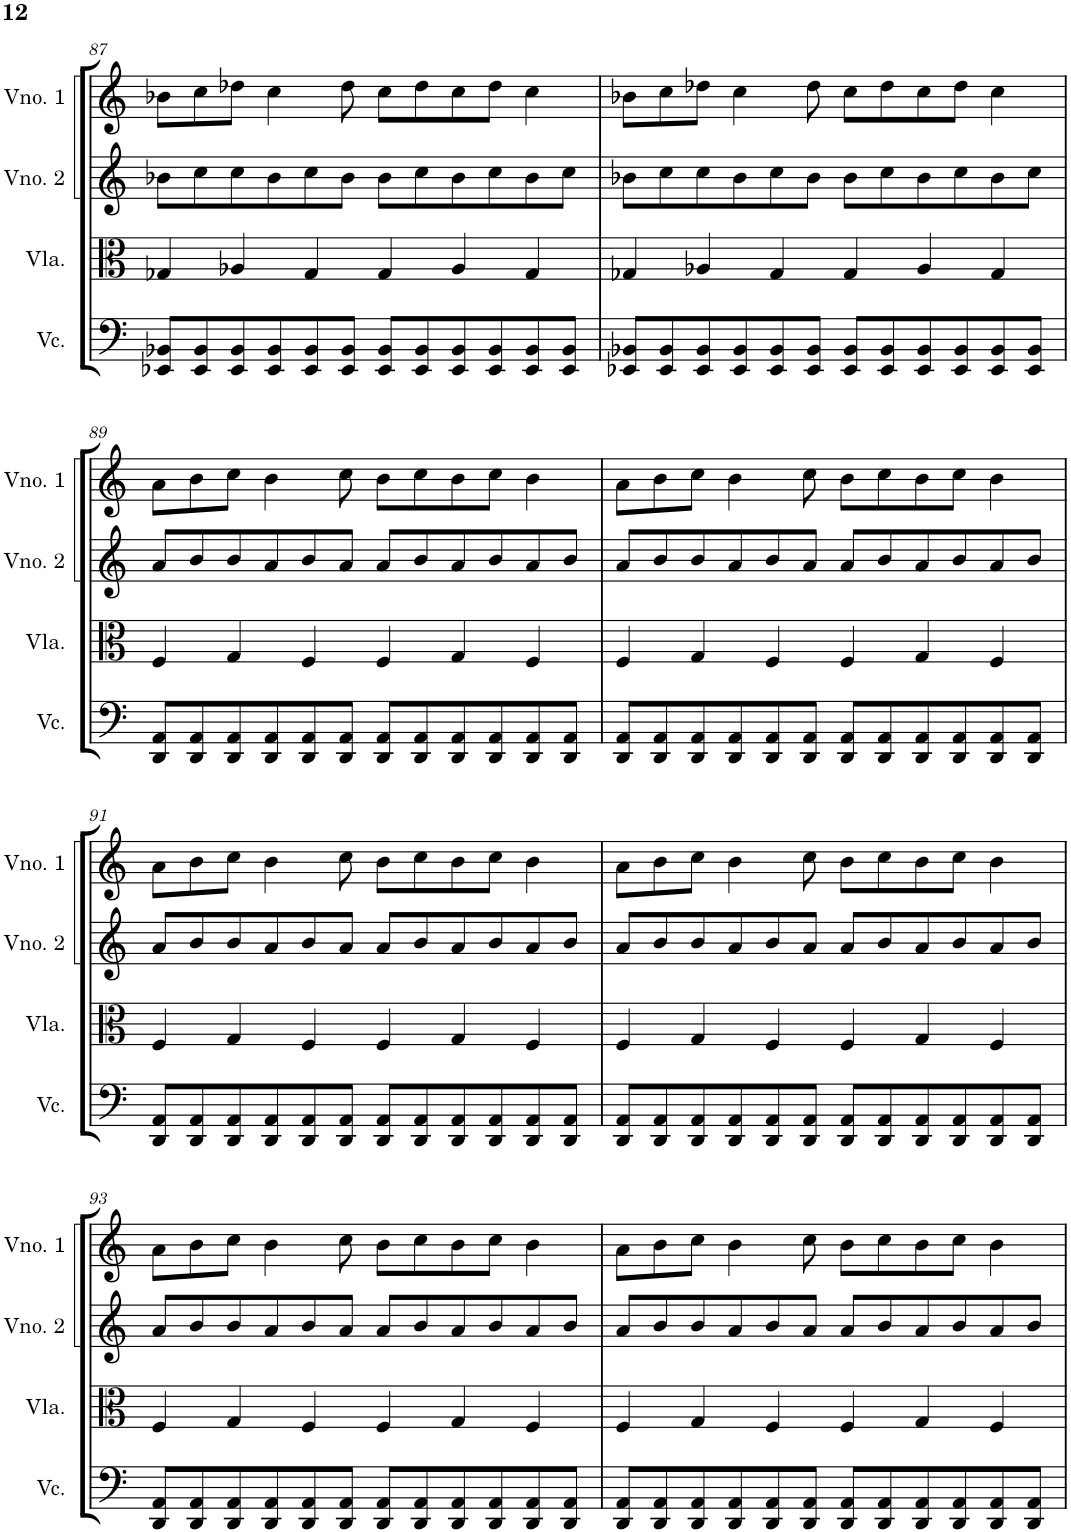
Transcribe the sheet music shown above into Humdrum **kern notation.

**kern	**kern	**kern	**kern
*part4	*part3	*part2	*part1
*staff4	*staff3	*staff2	*staff1
*I"Violoncelo	*I"Viola	*I"Violino 2	*I"Violino 1
*I'Vc.	*I'Vla.	*I'Vno. 2	*I'Vno. 1
!!LO:PB:g=z
*clefF4	*clefC3	*clefG2	*clefG2
*k[]	*k[]	*k[]	*k[]
*M6/4	*M6/4	*M6/4	*M6/4
=87	=87	=87	=87
8EE-X/ 8BB-X/L	4G-X/	8b-X\L	8b-X\L
8EE-/ 8BB-/	.	8cc\	8cc\
8EE-/ 8BB-/	4A-X/	8cc\	8dd-X\J
8EE-/ 8BB-/	.	8b-\	4cc\
8EE-/ 8BB-/	4G-/	8cc\	.
8EE-/ 8BB-/J	.	8b-\J	8dd-\
8EE-/ 8BB-/L	4G-/	8b-\L	8cc\L
8EE-/ 8BB-/	.	8cc\	8dd-\
8EE-/ 8BB-/	4A-/	8b-\	8cc\
8EE-/ 8BB-/	.	8cc\	8dd-\J
8EE-/ 8BB-/	4G-/	8b-\	4cc\
8EE-/ 8BB-/J	.	8cc\J	.
=88	=88	=88	=88
8EE-X/ 8BB-X/L	4G-X/	8b-X\L	8b-X\L
8EE-/ 8BB-/	.	8cc\	8cc\
8EE-/ 8BB-/	4A-X/	8cc\	8dd-X\J
8EE-/ 8BB-/	.	8b-\	4cc\
8EE-/ 8BB-/	4G-/	8cc\	.
8EE-/ 8BB-/J	.	8b-\J	8dd-\
8EE-/ 8BB-/L	4G-/	8b-\L	8cc\L
8EE-/ 8BB-/	.	8cc\	8dd-\
8EE-/ 8BB-/	4A-/	8b-\	8cc\
8EE-/ 8BB-/	.	8cc\	8dd-\J
8EE-/ 8BB-/	4G-/	8b-\	4cc\
8EE-/ 8BB-/J	.	8cc\J	.
!!LO:LB:g=z
=89	=89	=89	=89
8DD/ 8AA/L	4F/	8a/L	8a\L
8DD/ 8AA/	.	8b/	8b\
8DD/ 8AA/	4G/	8b/	8cc\J
8DD/ 8AA/	.	8a/	4b\
8DD/ 8AA/	4F/	8b/	.
8DD/ 8AA/J	.	8a/J	8cc\
8DD/ 8AA/L	4F/	8a/L	8b\L
8DD/ 8AA/	.	8b/	8cc\
8DD/ 8AA/	4G/	8a/	8b\
8DD/ 8AA/	.	8b/	8cc\J
8DD/ 8AA/	4F/	8a/	4b\
8DD/ 8AA/J	.	8b/J	.
=90	=90	=90	=90
8DD/ 8AA/L	4F/	8a/L	8a\L
8DD/ 8AA/	.	8b/	8b\
8DD/ 8AA/	4G/	8b/	8cc\J
8DD/ 8AA/	.	8a/	4b\
8DD/ 8AA/	4F/	8b/	.
8DD/ 8AA/J	.	8a/J	8cc\
8DD/ 8AA/L	4F/	8a/L	8b\L
8DD/ 8AA/	.	8b/	8cc\
8DD/ 8AA/	4G/	8a/	8b\
8DD/ 8AA/	.	8b/	8cc\J
8DD/ 8AA/	4F/	8a/	4b\
8DD/ 8AA/J	.	8b/J	.
!!LO:LB:g=z
=91	=91	=91	=91
8DD/ 8AA/L	4F/	8a/L	8a\L
8DD/ 8AA/	.	8b/	8b\
8DD/ 8AA/	4G/	8b/	8cc\J
8DD/ 8AA/	.	8a/	4b\
8DD/ 8AA/	4F/	8b/	.
8DD/ 8AA/J	.	8a/J	8cc\
8DD/ 8AA/L	4F/	8a/L	8b\L
8DD/ 8AA/	.	8b/	8cc\
8DD/ 8AA/	4G/	8a/	8b\
8DD/ 8AA/	.	8b/	8cc\J
8DD/ 8AA/	4F/	8a/	4b\
8DD/ 8AA/J	.	8b/J	.
=92	=92	=92	=92
8DD/ 8AA/L	4F/	8a/L	8a\L
8DD/ 8AA/	.	8b/	8b\
8DD/ 8AA/	4G/	8b/	8cc\J
8DD/ 8AA/	.	8a/	4b\
8DD/ 8AA/	4F/	8b/	.
8DD/ 8AA/J	.	8a/J	8cc\
8DD/ 8AA/L	4F/	8a/L	8b\L
8DD/ 8AA/	.	8b/	8cc\
8DD/ 8AA/	4G/	8a/	8b\
8DD/ 8AA/	.	8b/	8cc\J
8DD/ 8AA/	4F/	8a/	4b\
8DD/ 8AA/J	.	8b/J	.
!!LO:LB:g=z
=93	=93	=93	=93
8DD/ 8AA/L	4F/	8a/L	8a\L
8DD/ 8AA/	.	8b/	8b\
8DD/ 8AA/	4G/	8b/	8cc\J
8DD/ 8AA/	.	8a/	4b\
8DD/ 8AA/	4F/	8b/	.
8DD/ 8AA/J	.	8a/J	8cc\
8DD/ 8AA/L	4F/	8a/L	8b\L
8DD/ 8AA/	.	8b/	8cc\
8DD/ 8AA/	4G/	8a/	8b\
8DD/ 8AA/	.	8b/	8cc\J
8DD/ 8AA/	4F/	8a/	4b\
8DD/ 8AA/J	.	8b/J	.
=94	=94	=94	=94
8DD/ 8AA/L	4F/	8a/L	8a\L
8DD/ 8AA/	.	8b/	8b\
8DD/ 8AA/	4G/	8b/	8cc\J
8DD/ 8AA/	.	8a/	4b\
8DD/ 8AA/	4F/	8b/	.
8DD/ 8AA/J	.	8a/J	8cc\
8DD/ 8AA/L	4F/	8a/L	8b\L
8DD/ 8AA/	.	8b/	8cc\
8DD/ 8AA/	4G/	8a/	8b\
8DD/ 8AA/	.	8b/	8cc\J
8DD/ 8AA/	4F/	8a/	4b\
8DD/ 8AA/J	.	8b/J	.
=	=	=	=
*-	*-	*-	*-
